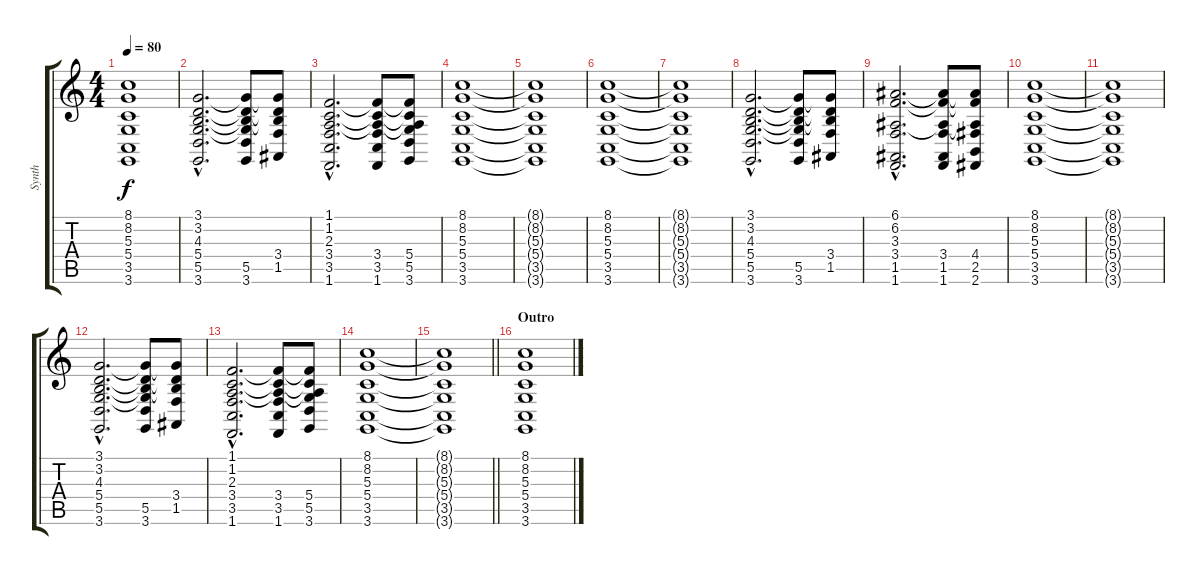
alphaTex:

\track ("Synth" "Synth") {instrument stringensemble1}
\staff {score tabs}
\tuning (E4 B3 G3 D3 A2 E2) {hide}
\ts (4 4)
\tempo 80
\clef g2
\ks c
(8.1{t} 8.2{t} 5.3{t} 5.4{t} 3.5{t} 3.6{t}).1{dy f} |
(3.1{hac} 3.2{hac} 4.3{hac} 5.4{hac} 5.5{hac} 3.6{hac}).2{d} (3.1{t} 3.2{t} 4.3{t} 5.4{t} 5.5 3.6).8 (3.1{t} 3.2{t} 4.3{t} 3.4 1.5).8 |
(1.1{hac} 1.2{hac} 2.3{hac} 3.4{hac} 3.5{hac} 1.6{hac}).2{d} (1.1{t} 1.2{t} 2.3{t} 3.4 3.5 1.6).8 (1.1{t} 1.2{t} 2.3{t} 5.4 5.5 3.6).8 |
(8.1 8.2 5.3 5.4 3.5 3.6).1 |
(8.1{t} 8.2{t} 5.3{t} 5.4{t} 3.5{t} 3.6{t}).1 |
(8.1 8.2 5.3 5.4 3.5 3.6).1 |
(8.1{t} 8.2{t} 5.3{t} 5.4{t} 3.5{t} 3.6{t}).1 |
(3.1{hac} 3.2{hac} 4.3{hac} 5.4{hac} 5.5{hac} 3.6{hac}).2{d} (3.1{t} 3.2{t} 4.3{t} 5.4{t} 5.5 3.6).8 (3.1{t} 3.2{t} 4.3{t} 3.4 1.5).8 |
(6.1{hac} 6.2{hac} 3.3{hac} 3.4{hac} 1.5{hac} 1.6{hac}).2{d} (6.1{t} 6.2{t} 3.3{t} 3.4 1.5 1.6).8 (6.1{t} 6.2{t} 3.3{t} 4.4 2.5 2.6).8 |
(8.1 8.2 5.3 5.4 3.5 3.6).1 |
(8.1{t} 8.2{t} 5.3{t} 5.4{t} 3.5{t} 3.6{t}).1 |
(3.1{hac} 3.2{hac} 4.3{hac} 5.4{hac} 5.5{hac} 3.6{hac}).2{d} (3.1{t} 3.2{t} 4.3{t} 5.4{t} 5.5 3.6).8 (3.1{t} 3.2{t} 4.3{t} 3.4 1.5).8 |
(1.1{hac} 1.2{hac} 2.3{hac} 3.4{hac} 3.5{hac} 1.6{hac}).2{d} (1.1{t} 1.2{t} 2.3{t} 3.4 3.5 1.6).8 (1.1{t} 1.2{t} 2.3{t} 5.4 5.5 3.6).8 |
(8.1 8.2 5.3 5.4 3.5 3.6).1 |
\barLineRight lightlight
(8.1{t} 8.2{t} 5.3{t} 5.4{t} 3.5{t} 3.6{t}).1 |
\section ("" "Outro")
(8.1 8.2 5.3 5.4 3.5 3.6).1{volume 10}
